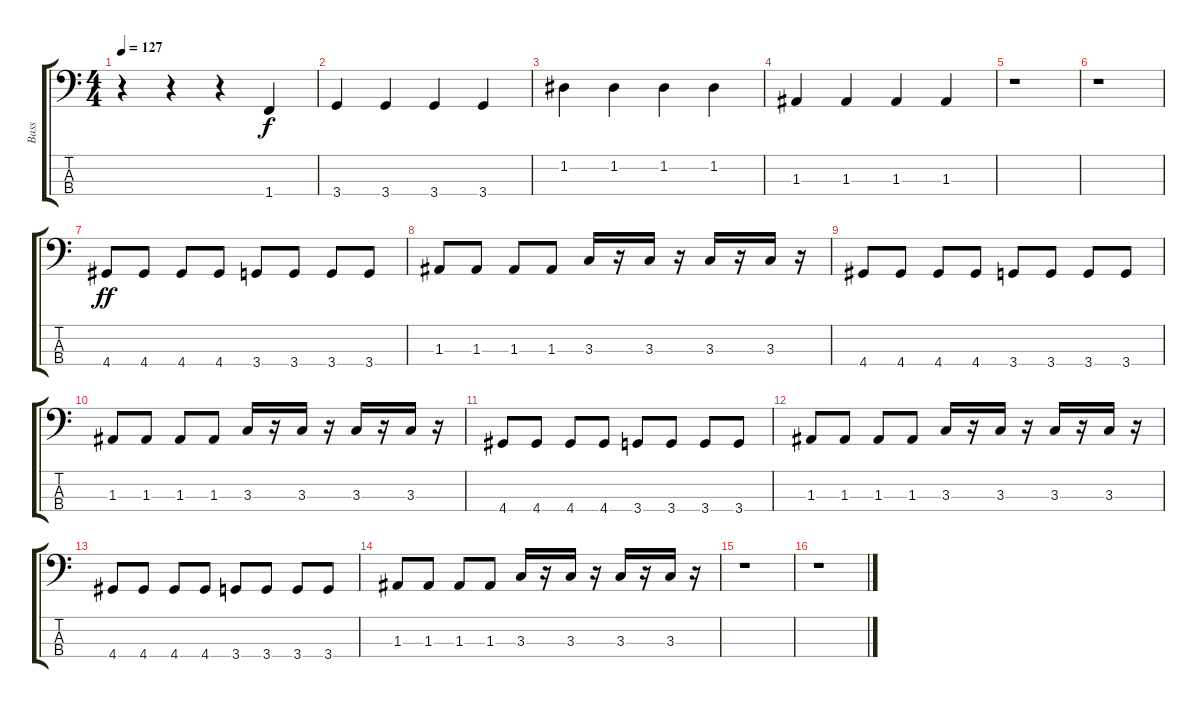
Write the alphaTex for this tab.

\track ("Bass" "Bass") {instrument electricbassfinger}
\staff {score tabs}
\tuning (G2 D2 A1 E1) {hide}
\ts (4 4)
\tempo 127
\clef f4
\ks c
r.4{dy f} r.4 r.4 1.4.4 |
3.4.4 3.4.4 3.4.4 3.4.4 |
1.2.4 1.2.4 1.2.4 1.2.4 |
1.3.4 1.3.4 1.3.4 1.3.4 |
r.1 |
r.1 |
4.4.8{dy ff} 4.4.8 4.4.8 4.4.8 3.4.8 3.4.8 3.4.8 3.4.8 |
1.3.8 1.3.8 1.3.8 1.3.8 3.3.16 r.16 3.3.16 r.16 3.3.16 r.16 3.3.16 r.16 |
4.4.8 4.4.8 4.4.8 4.4.8 3.4.8 3.4.8 3.4.8 3.4.8 |
1.3.8 1.3.8 1.3.8 1.3.8 3.3.16 r.16 3.3.16 r.16 3.3.16 r.16 3.3.16 r.16 |
4.4.8 4.4.8 4.4.8 4.4.8 3.4.8 3.4.8 3.4.8 3.4.8 |
1.3.8 1.3.8 1.3.8 1.3.8 3.3.16 r.16 3.3.16 r.16 3.3.16 r.16 3.3.16 r.16 |
4.4.8 4.4.8 4.4.8 4.4.8 3.4.8 3.4.8 3.4.8 3.4.8 |
1.3.8 1.3.8 1.3.8 1.3.8 3.3.16 r.16 3.3.16 r.16 3.3.16 r.16 3.3.16 r.16 |
r.1 |
r.1
